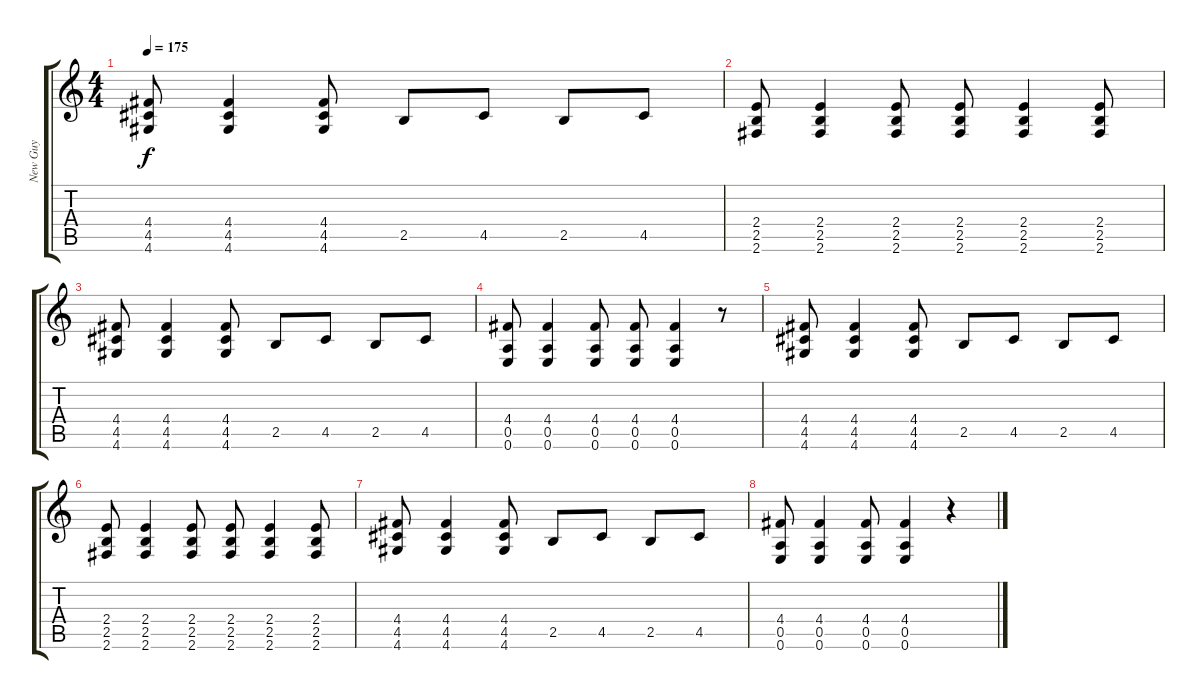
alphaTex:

\track ("New Guy" "New Guy") {instrument acousticguitarnylon}
\staff {score tabs}
\tuning (E4 B3 G3 D3 A2 E2) {hide}
\ts (4 4)
\tempo 175
\clef g2
\ks c
(4.4 4.5 4.6).8{dy f} (4.4 4.5 4.6).4 (4.4 4.5 4.6).8 2.5.8 4.5.8 2.5.8 4.5.8 |
(2.4 2.5 2.6).8 (2.4 2.5 2.6).4 (2.4 2.5 2.6).8 (2.4 2.5 2.6).8 (2.4 2.5 2.6).4 (2.4 2.5 2.6).8 |
(4.4 4.5 4.6).8 (4.4 4.5 4.6).4 (4.4 4.5 4.6).8 2.5.8 4.5.8 2.5.8 4.5.8 |
(4.4 0.5 0.6).8 (4.4 0.5 0.6).4 (4.4 0.5 0.6).8 (4.4 0.5 0.6).8 (4.4 0.5 0.6).4 r.8 |
(4.4 4.5 4.6).8 (4.4 4.5 4.6).4 (4.4 4.5 4.6).8 2.5.8 4.5.8 2.5.8 4.5.8 |
(2.4 2.5 2.6).8 (2.4 2.5 2.6).4 (2.4 2.5 2.6).8 (2.4 2.5 2.6).8 (2.4 2.5 2.6).4 (2.4 2.5 2.6).8 |
(4.4 4.5 4.6).8 (4.4 4.5 4.6).4 (4.4 4.5 4.6).8 2.5.8 4.5.8 2.5.8 4.5.8 |
(4.4 0.5 0.6).8 (4.4 0.5 0.6).4 (4.4 0.5 0.6).8 (4.4 0.5 0.6).4 r.4
